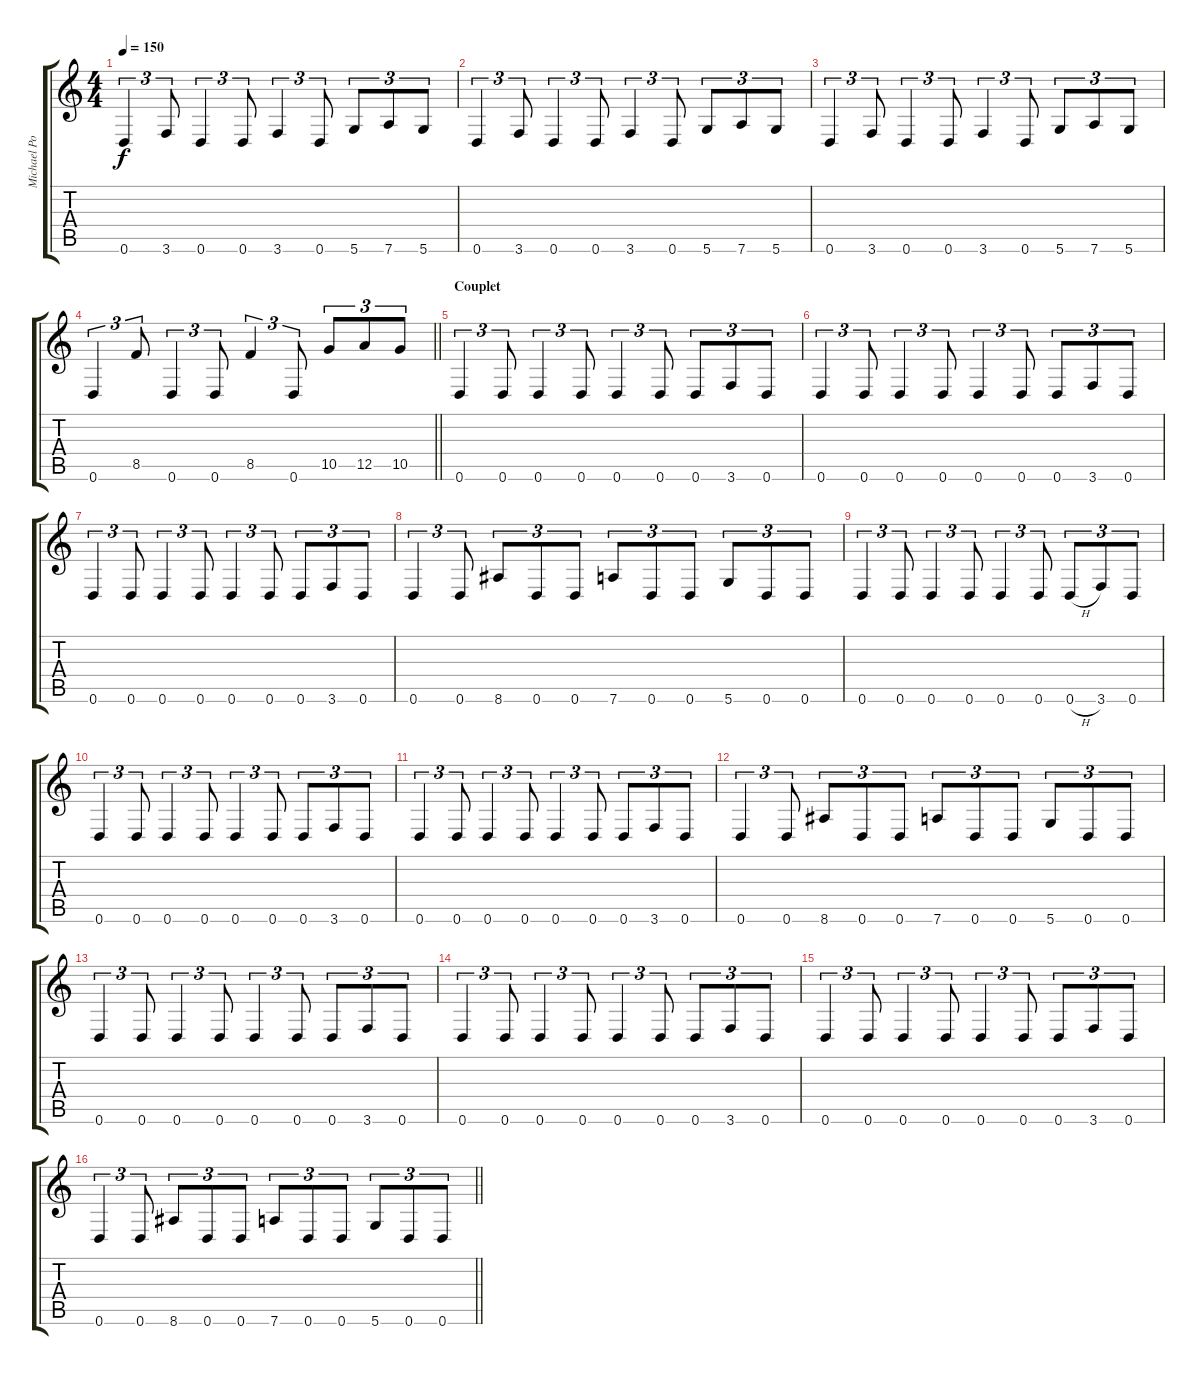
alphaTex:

\track ("Michael Poulsen" "Michael Po") {instrument distortionguitar}
\staff {score tabs}
\tuning (E4 B3 G3 D3 A2 D2) {hide}
\ts (4 4)
\tempo 150
\clef g2
\ks c
0.6.4{tu (3 2) dy f} 3.6.8{tu (3 2)} 0.6.4{tu (3 2)} 0.6.8{tu (3 2)} 3.6.4{tu (3 2)} 0.6.8{tu (3 2)} 5.6.8{tu (3 2)} 7.6.8{tu (3 2)} 5.6.8{tu (3 2)} |
0.6.4{tu (3 2)} 3.6.8{tu (3 2)} 0.6.4{tu (3 2)} 0.6.8{tu (3 2)} 3.6.4{tu (3 2)} 0.6.8{tu (3 2)} 5.6.8{tu (3 2)} 7.6.8{tu (3 2)} 5.6.8{tu (3 2)} |
0.6.4{tu (3 2)} 3.6.8{tu (3 2)} 0.6.4{tu (3 2)} 0.6.8{tu (3 2)} 3.6.4{tu (3 2)} 0.6.8{tu (3 2)} 5.6.8{tu (3 2)} 7.6.8{tu (3 2)} 5.6.8{tu (3 2)} |
\barLineRight lightlight
0.6.4{tu (3 2)} 8.5.8{tu (3 2)} 0.6.4{tu (3 2)} 0.6.8{tu (3 2)} 8.5.4{tu (3 2)} 0.6.8{tu (3 2)} 10.5.8{tu (3 2)} 12.5.8{tu (3 2)} 10.5.8{tu (3 2)} |
\section ("" "Couplet")
0.6.4{tu (3 2)} 0.6.8{tu (3 2)} 0.6.4{tu (3 2)} 0.6.8{tu (3 2)} 0.6.4{tu (3 2)} 0.6.8{tu (3 2)} 0.6.8{tu (3 2)} 3.6.8{tu (3 2)} 0.6.8{tu (3 2)} |
0.6.4{tu (3 2)} 0.6.8{tu (3 2)} 0.6.4{tu (3 2)} 0.6.8{tu (3 2)} 0.6.4{tu (3 2)} 0.6.8{tu (3 2)} 0.6.8{tu (3 2)} 3.6.8{tu (3 2)} 0.6.8{tu (3 2)} |
0.6.4{tu (3 2)} 0.6.8{tu (3 2)} 0.6.4{tu (3 2)} 0.6.8{tu (3 2)} 0.6.4{tu (3 2)} 0.6.8{tu (3 2)} 0.6.8{tu (3 2)} 3.6.8{tu (3 2)} 0.6.8{tu (3 2)} |
0.6.4{tu (3 2)} 0.6.8{tu (3 2)} 8.6.8{tu (3 2)} 0.6.8{tu (3 2)} 0.6.8{tu (3 2)} 7.6.8{tu (3 2)} 0.6.8{tu (3 2)} 0.6.8{tu (3 2)} 5.6.8{tu (3 2)} 0.6.8{tu (3 2)} 0.6.8{tu (3 2)} |
0.6.4{tu (3 2)} 0.6.8{tu (3 2)} 0.6.4{tu (3 2)} 0.6.8{tu (3 2)} 0.6.4{tu (3 2)} 0.6.8{tu (3 2)} 0.6{h}.8{tu (3 2)} 3.6.8{tu (3 2)} 0.6.8{tu (3 2)} |
0.6.4{tu (3 2)} 0.6.8{tu (3 2)} 0.6.4{tu (3 2)} 0.6.8{tu (3 2)} 0.6.4{tu (3 2)} 0.6.8{tu (3 2)} 0.6.8{tu (3 2)} 3.6.8{tu (3 2)} 0.6.8{tu (3 2)} |
0.6.4{tu (3 2)} 0.6.8{tu (3 2)} 0.6.4{tu (3 2)} 0.6.8{tu (3 2)} 0.6.4{tu (3 2)} 0.6.8{tu (3 2)} 0.6.8{tu (3 2)} 3.6.8{tu (3 2)} 0.6.8{tu (3 2)} |
0.6.4{tu (3 2)} 0.6.8{tu (3 2)} 8.6.8{tu (3 2)} 0.6.8{tu (3 2)} 0.6.8{tu (3 2)} 7.6.8{tu (3 2)} 0.6.8{tu (3 2)} 0.6.8{tu (3 2)} 5.6.8{tu (3 2)} 0.6.8{tu (3 2)} 0.6.8{tu (3 2)} |
0.6.4{tu (3 2)} 0.6.8{tu (3 2)} 0.6.4{tu (3 2)} 0.6.8{tu (3 2)} 0.6.4{tu (3 2)} 0.6.8{tu (3 2)} 0.6.8{tu (3 2)} 3.6.8{tu (3 2)} 0.6.8{tu (3 2)} |
0.6.4{tu (3 2)} 0.6.8{tu (3 2)} 0.6.4{tu (3 2)} 0.6.8{tu (3 2)} 0.6.4{tu (3 2)} 0.6.8{tu (3 2)} 0.6.8{tu (3 2)} 3.6.8{tu (3 2)} 0.6.8{tu (3 2)} |
0.6.4{tu (3 2)} 0.6.8{tu (3 2)} 0.6.4{tu (3 2)} 0.6.8{tu (3 2)} 0.6.4{tu (3 2)} 0.6.8{tu (3 2)} 0.6.8{tu (3 2)} 3.6.8{tu (3 2)} 0.6.8{tu (3 2)} |
\barLineRight lightlight
0.6.4{tu (3 2)} 0.6.8{tu (3 2)} 8.6.8{tu (3 2)} 0.6.8{tu (3 2)} 0.6.8{tu (3 2)} 7.6.8{tu (3 2)} 0.6.8{tu (3 2)} 0.6.8{tu (3 2)} 5.6.8{tu (3 2)} 0.6.8{tu (3 2)} 0.6.8{tu (3 2)}
